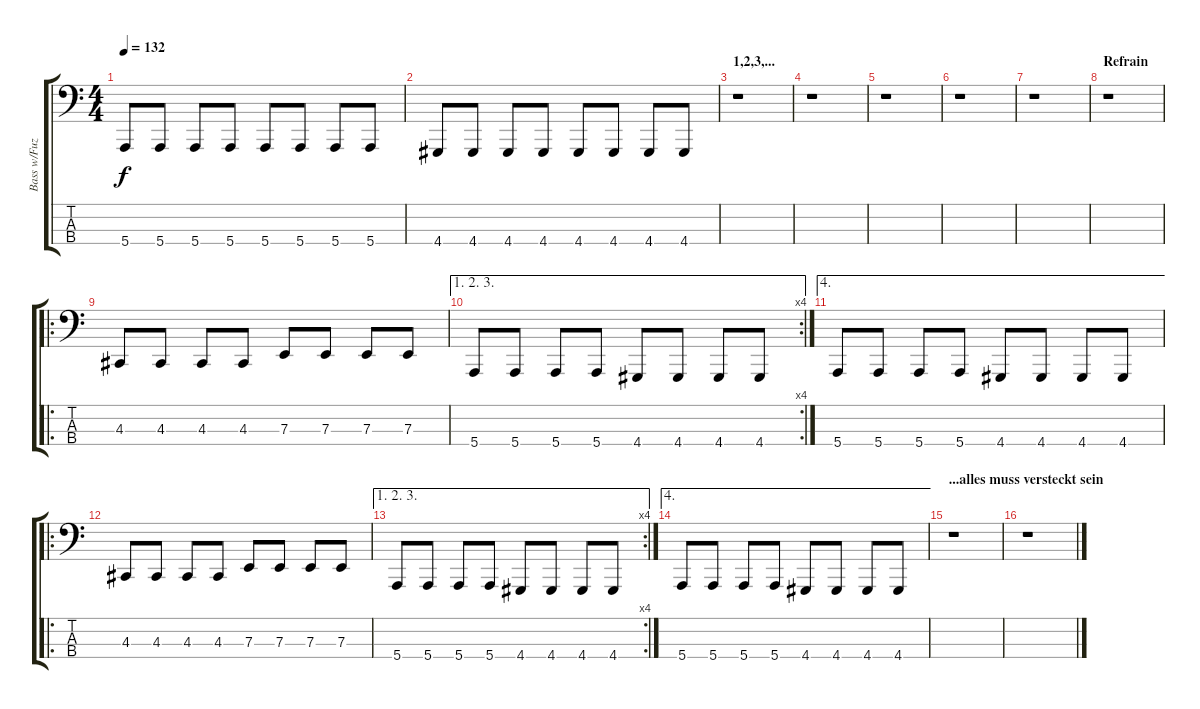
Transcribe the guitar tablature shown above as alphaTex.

\track ("Bass w/Fuzz - ?" "Bass w/Fuz") {instrument lead2sawtooth}
\staff {score tabs}
\tuning (G2 D2 A1 E1) {hide}
\ts (4 4)
\tempo 132
\clef f4
\ks c
5.4.8{dy f} 5.4.8 5.4.8 5.4.8 5.4.8 5.4.8 5.4.8 5.4.8 |
4.4.8 4.4.8 4.4.8 4.4.8 4.4.8 4.4.8 4.4.8 4.4.8 |
\section ("" "1,2,3,...")
r.1 |
r.1 |
r.1 |
r.1 |
r.1 |
\section ("" "Refrain")
r.1 |
\ro
4.3.8 4.3.8 4.3.8 4.3.8 7.3.8 7.3.8 7.3.8 7.3.8 |
\ae (1 2 3)
\rc 4
5.4.8 5.4.8 5.4.8 5.4.8 4.4.8 4.4.8 4.4.8 4.4.8 |
\ae 4
5.4.8 5.4.8 5.4.8 5.4.8 4.4.8 4.4.8 4.4.8 4.4.8 |
\ro
4.3.8 4.3.8 4.3.8 4.3.8 7.3.8 7.3.8 7.3.8 7.3.8 |
\ae (1 2 3)
\rc 4
5.4.8 5.4.8 5.4.8 5.4.8 4.4.8 4.4.8 4.4.8 4.4.8 |
\ae 4
5.4.8 5.4.8 5.4.8 5.4.8 4.4.8 4.4.8 4.4.8 4.4.8 |
\section ("" "...alles muss versteckt sein")
r.1 |
r.1
